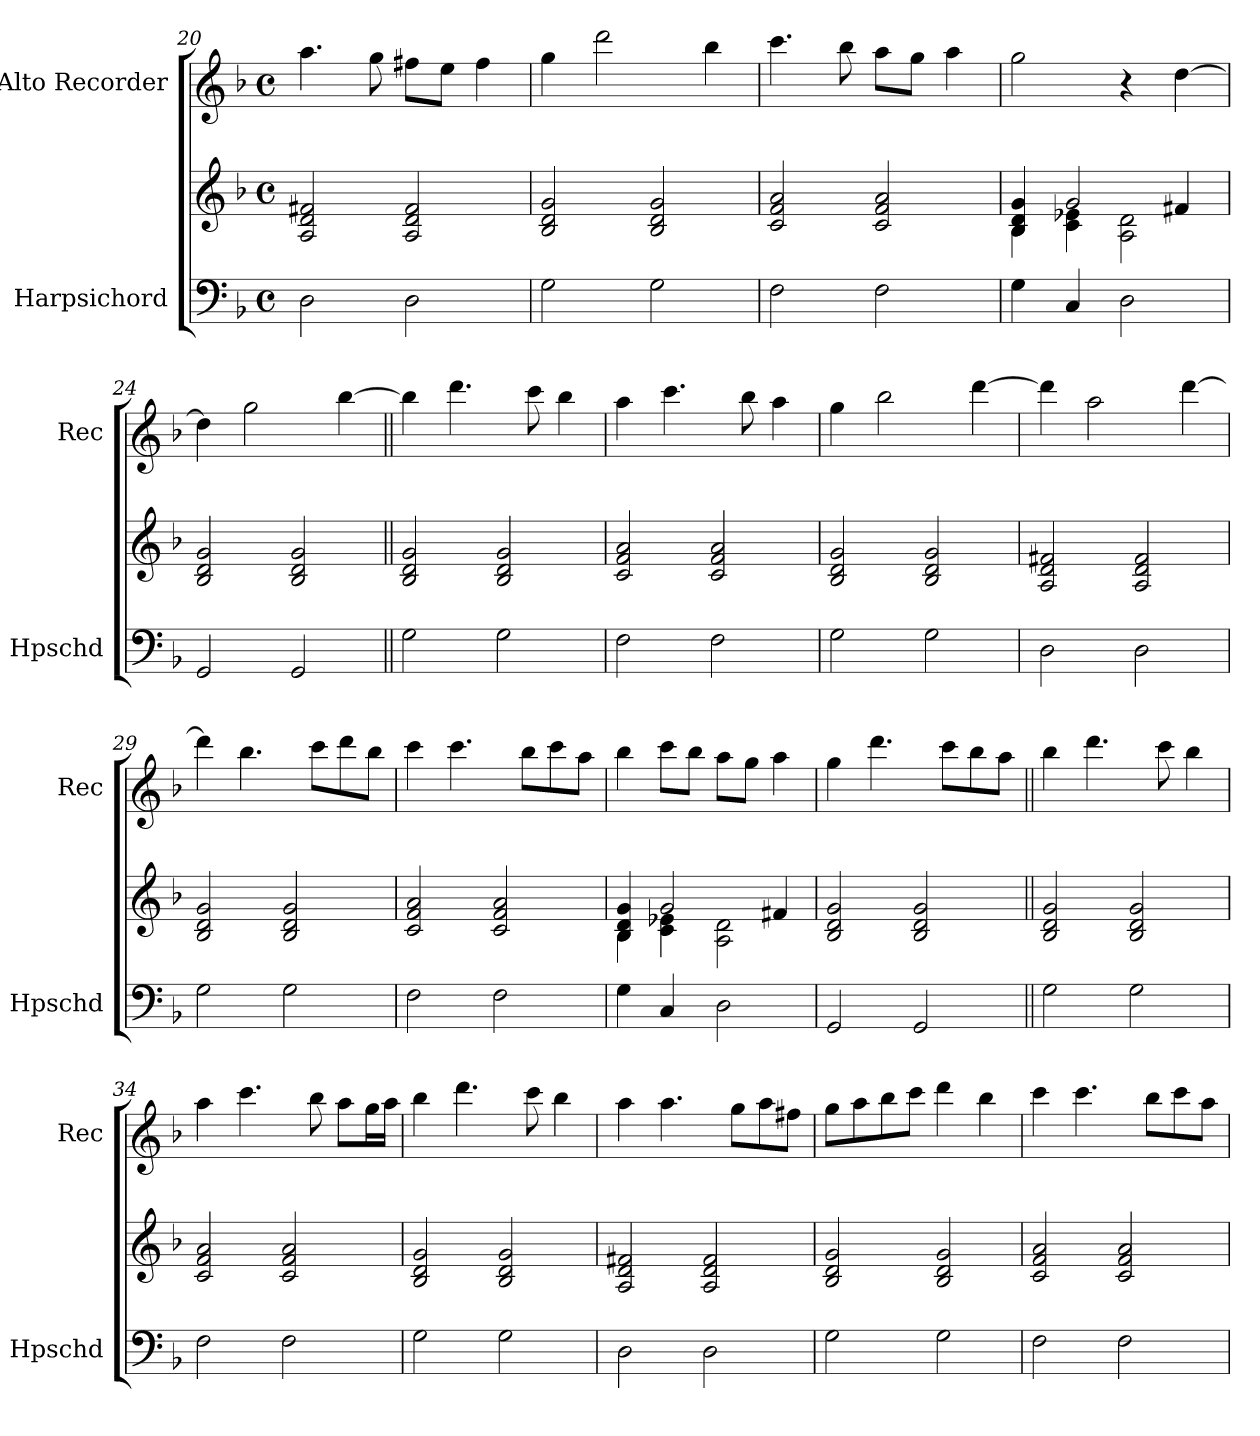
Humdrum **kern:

**kern	**kern	**kern
*part2	*part2	*part1
*staff3	*staff2	*staff1
*I"Harpsichord	*	*I"Alto Recorder
*I'Hpschd	*	*I'Rec
*clefF4	*clefG2	*clefG2
*k[b-]	*k[b-]	*k[b-]
*M4/4	*M4/4	*M4/4
*met(c)	*met(c)	*met(c)
=20	=20	=20
2D\	2A/ 2d/ 2f#X/	4.aa\
.	.	8gg\
2D\	2A/ 2d/ 2f#/	8ff#X\L
.	.	8ee\J
.	.	4ff#\
=21	=21	=21
2G\	2B-/ 2d/ 2g/	4gg\
.	.	2ddd\
2G\	2B-/ 2d/ 2g/	.
.	.	4bb-\
=22	=22	=22
2F\	2c/ 2f/ 2a/	4.ccc\
.	.	8bb-\
2F\	2c/ 2f/ 2a/	8aa\L
.	.	8gg\J
.	.	4aa\
!!LO:LB:g=z
=23	=23	=23
*	*^	*
4G\	4B-/ 4d/ 4g/	4B-\	2gg\
4C/	2g/	4c\ 4e-X\	.
2D\	.	2A\ 2d\	4r
.	4f#X/	.	[4dd\
=24	=24	=24	=24
2GG/	2B-/ 2d/ 2g/	1ryy	4dd\]
.	.	.	2gg\
2GG/	2B-/ 2d/ 2g/	.	.
.	.	.	[4bb-\
*	*v	*v	*
=25||	=25||	=25||
2G\	2B-/ 2d/ 2g/	4bb-\]
.	.	4.ddd\
2G\	2B-/ 2d/ 2g/	.
.	.	8ccc\
.	.	4bb-\
=26	=26	=26
2F\	2c/ 2f/ 2a/	4aa\
.	.	4.ccc\
2F\	2c/ 2f/ 2a/	.
.	.	8bb-\
.	.	4aa\
=27	=27	=27
2G\	2B-/ 2d/ 2g/	4gg\
.	.	2bb-\
2G\	2B-/ 2d/ 2g/	.
.	.	[4ddd\
=28	=28	=28
2D\	2A/ 2d/ 2f#X/	4ddd\]
.	.	2aa\
2D\	2A/ 2d/ 2f#/	.
.	.	[4ddd\
=29	=29	=29
2G\	2B-/ 2d/ 2g/	4ddd\]
.	.	4.bb-\
2G\	2B-/ 2d/ 2g/	.
.	.	8ccc\L
.	.	8ddd\
.	.	8bb-\J
=30	=30	=30
2F\	2c/ 2f/ 2a/	4ccc\
.	.	4.ccc\
2F\	2c/ 2f/ 2a/	.
.	.	8bb-\L
.	.	8ccc\
.	.	8aa\J
!!LO:LB:g=z
=31	=31	=31
*	*^	*
4G\	4B-/ 4d/ 4g/	4B-\	4bb-\
4C/	2g/	4c\ 4e-X\	8ccc\L
.	.	.	8bb-\J
2D\	.	2A\ 2d\	8aa\L
.	.	.	8gg\J
.	4f#X/	.	4aa\
=32	=32	=32	=32
2GG/	2B-/ 2d/ 2g/	1ryy	4gg\
.	.	.	4.ddd\
2GG/	2B-/ 2d/ 2g/	.	.
.	.	.	8ccc\L
.	.	.	8bb-\
.	.	.	8aa\J
*	*v	*v	*
=33||	=33||	=33||
2G\	2B-/ 2d/ 2g/	4bb-\
.	.	4.ddd\
2G\	2B-/ 2d/ 2g/	.
.	.	8ccc\
.	.	4bb-\
=34	=34	=34
2F\	2c/ 2f/ 2a/	4aa\
.	.	4.ccc\
2F\	2c/ 2f/ 2a/	.
.	.	8bb-\
.	.	8aa\L
.	.	16gg\L
.	.	16aa\JJ
=35	=35	=35
2G\	2B-/ 2d/ 2g/	4bb-\
.	.	4.ddd\
2G\	2B-/ 2d/ 2g/	.
.	.	8ccc\
.	.	4bb-\
=36	=36	=36
2D\	2A/ 2d/ 2f#X/	4aa\
.	.	4.aa\
2D\	2A/ 2d/ 2f#/	.
.	.	8gg\L
.	.	8aa\
.	.	8ff#X\J
=37	=37	=37
2G\	2B-/ 2d/ 2g/	8gg\L
.	.	8aa\
.	.	8bb-\
.	.	8ccc\J
2G\	2B-/ 2d/ 2g/	4ddd\
.	.	4bb-\
!!LO:PB:g=z
=38	=38	=38
2F\	2c/ 2f/ 2a/	4ccc\
.	.	4.ccc\
2F\	2c/ 2f/ 2a/	.
.	.	8bb-\L
.	.	8ccc\
.	.	8aa\J
=	=	=
*-	*-	*-
